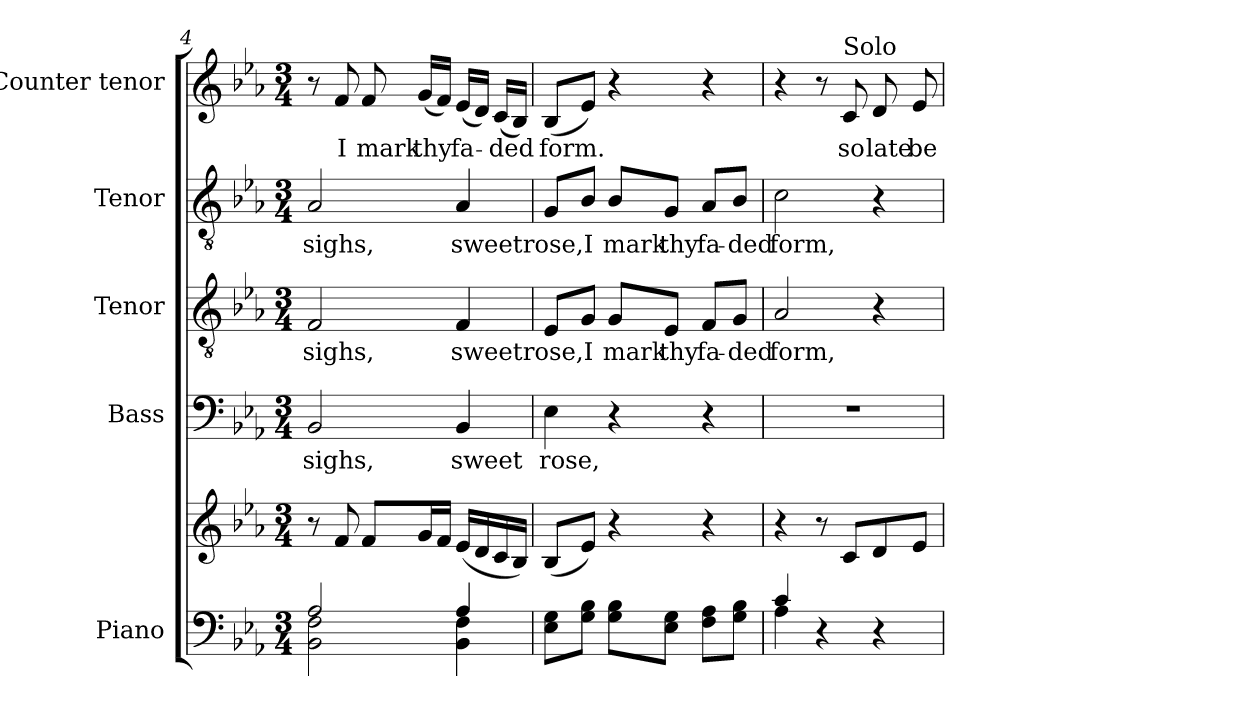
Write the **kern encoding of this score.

**kern	**kern	**kern	**text	**kern	**text	**kern	**text	**kern	**text
*part5	*part5	*part4	*part4	*part3	*part3	*part2	*part2	*part1	*part1
*staff6	*staff5	*staff4	*staff4	*staff3	*staff3	*staff2	*staff2	*staff1	*staff1
*I"Piano	*	*I"Bass	*	*I"Tenor	*	*I"Tenor	*	*I"Counter tenor	*
*I'Pno.	*	*I'B.	*	*I'T.	*	*I'T.	*	*	*
*clefF4	*clefG2	*clefF4	*	*clefGv2	*	*clefGv2	*	*clefG2	*
*	*	*	*	*ITrd7c12	*	*ITrd7c12	*	*	*
*k[b-e-a-]	*k[b-e-a-]	*k[b-e-a-]	*	*k[b-e-a-]	*	*k[b-e-a-]	*	*k[b-e-a-]	*
*E-:	*E-:	*E-:	*	*E-:	*	*E-:	*	*E-:	*
*M3/4	*M3/4	*M3/4	*	*M3/4	*	*M3/4	*	*M3/4	*
=4	=4	=4	=4	=4	=4	=4	=4	=4	=4
*^	*	*	*	*	*	*	*	*	*
!	!	!	!	!LO:LY:b:color=#000000	!	!	!	!	!	!
!	!	!	!	!	!	!LO:LY:b:color=#000000	!	!	!	!
!	!	!	!	!	!	!	!	!LO:LY:b:color=#000000	!	!
2A-i/	2BB-i\ 2Fi	8r	2BB-i/	sighs,	2FFi/	sighs,	2AA-i/	sighs,	8r	.
!	!	!	!	!	!	!	!	!	!	!LO:LY:b:color=#000000
.	.	8fi/	.	.	.	.	.	.	8fi/	I
!	!	!	!	!	!	!	!	!	!	!LO:LY:b:color=#000000
.	.	8fi/L	.	.	.	.	.	.	8fi/	mark
!	!	!	!	!	!	!	!	!	!	!LO:LY:b:color=#000000
.	.	16gi/L	.	.	.	.	.	.	(16gi/LL	thy
.	.	16fi/JJ	.	.	.	.	.	.	16fi/JJ)	.
!	!	!	!	!LO:LY:b:color=#000000	!	!	!	!	!	!
!	!	!	!	!	!	!LO:LY:b:color=#000000	!	!	!	!
!	!	!	!	!	!	!	!	!LO:LY:b:color=#000000	!	!
!	!	!	!	!	!	!	!	!	!	!LO:LY:b:color=#000000
4A-i/	4BB-i\ 4Fi	(16e-i/LL	4BB-i/	sweet	4FFi/	sweet	4AA-i/	sweet	(16e-i/LL	fa-
.	.	16di/	.	.	.	.	.	.	16di/JJ)	.
!	!	!	!	!	!	!	!	!	!	!LO:LY:b:color=#000000
.	.	16ci/	.	.	.	.	.	.	(16ci/LL	-ded
.	.	16B-i/JJ)	.	.	.	.	.	.	16B-i/JJ)	.
*v	*v	*	*	*	*	*	*	*	*	*
=5	=5	=5	=5	=5	=5	=5	=5	=5	=5
!	!	!	!LO:LY:b:color=#000000	!	!	!	!	!	!
!	!	!	!	!	!LO:LY:b:color=#000000	!	!	!	!
!	!	!	!	!	!	!	!LO:LY:b:color=#000000	!	!
!	!	!	!	!	!	!	!	!	!LO:LY:b:color=#000000
8E-i\ 8GiL	(8B-i/L	4E-i\	rose,	8EE-i/L	rose,	8GGi/L	rose,	(8B-i/L	form.
!	!	!	!	!	!LO:LY:b:color=#000000	!	!	!	!
!	!	!	!	!	!	!	!LO:LY:b:color=#000000	!	!
8Gi\ 8B-iJ	8e-i/J)	.	.	8GGi/J	I	8BB-i/J	I	8e-i/J)	.
!	!	!	!	!	!LO:LY:b:color=#000000	!	!	!	!
!	!	!	!	!	!	!	!LO:LY:b:color=#000000	!	!
8Gi\ 8B-iL	4r	4r	.	8GGi/L	mark	8BB-i/L	mark	4r	.
!	!	!	!	!	!LO:LY:b:color=#000000	!	!	!	!
!	!	!	!	!	!	!	!LO:LY:b:color=#000000	!	!
8E-i\ 8GiJ	.	.	.	8EE-i/J	thy	8GGi/J	thy	.	.
!	!	!	!	!	!LO:LY:b:color=#000000	!	!	!	!
!	!	!	!	!	!	!	!LO:LY:b:color=#000000	!	!
8Fi\ 8A-iL	4r	4r	.	8FFi/L	fa-	8AA-i/L	fa-	4r	.
!	!	!	!	!	!LO:LY:b:color=#000000	!	!	!	!
!	!	!	!	!	!	!	!LO:LY:b:color=#000000	!	!
8Gi\ 8B-iJ	.	.	.	8GGi/J	-ded	8BB-i/J	-ded	.	.
!!LO:LB:g=z
=6	=6	=6	=6	=6	=6	=6	=6	=6	=6
*^	*	*	*	*	*	*	*	*	*
!	!	!	!LO:N:vis=1	!	!	!	!	!	!	!
!	!	!	!	!	!	!LO:LY:b:color=#000000	!	!	!	!
!	!	!	!	!	!	!	!	!LO:LY:b:color=#000000	!	!
4ci/	4A-i\	4r	2.r	.	2AA-i/	form,	2Ci\	form,	4r	.
4r	4ryy	8r	.	.	.	.	.	.	8r	.
!	!	!	!	!	!	!	!	!	!LO:TX:a:t=Solo	!
!	!	!	!	!	!	!	!	!	!	!LO:LY:b:color=#000000
.	.	8ci/L	.	.	.	.	.	.	8ci/	so
!	!	!	!	!	!	!	!	!	!	!LO:LY:b:color=#000000
4r	4ryy	8di/	.	.	4r	.	4r	.	8di/	late
!	!	!	!	!	!	!	!	!	!	!LO:LY:b:color=#000000
.	.	8e-i/J	.	.	.	.	.	.	8e-i/	be-
*v	*v	*	*	*	*	*	*	*	*	*
=	=	=	=	=	=	=	=	=	=
*-	*-	*-	*-	*-	*-	*-	*-	*-	*-
